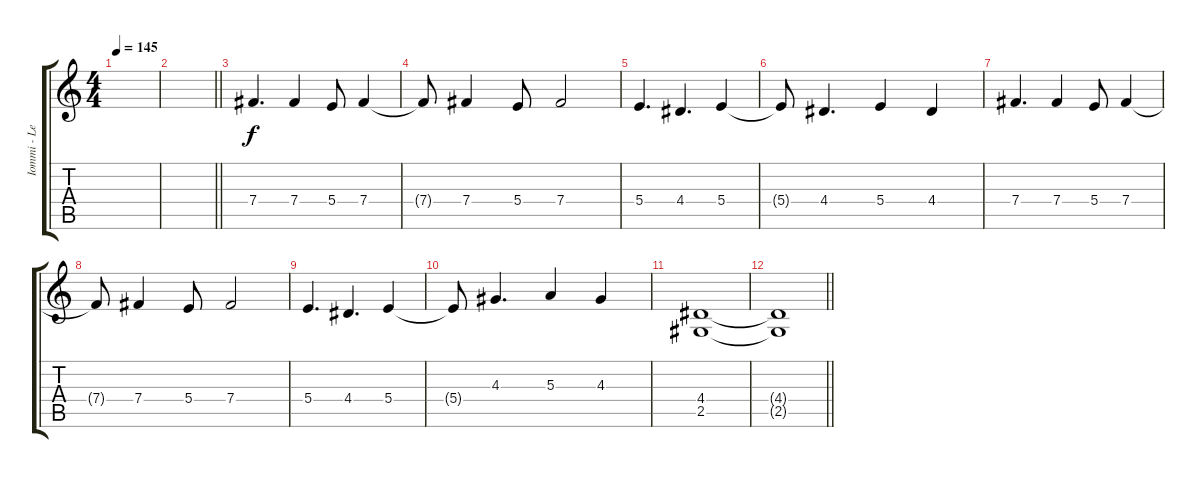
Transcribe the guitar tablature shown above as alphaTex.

\track ("Iommi - Lead (Left)" "Iommi - Le") {instrument distortionguitar}
\staff {score tabs}
\tuning (Db4 Ab3 E3 B2 Gb2 Db2) {hide}
\ts (4 4)
\tempo 145
\clef g2
\ks c
|
\barLineRight lightlight
|
7.4.4{d} 7.4.4 5.4.8 7.4.4 |
7.4{t}.8 7.4.4 5.4.8 7.4.2 |
5.4.4{d} 4.4.4{d} 5.4.4 |
5.4{t}.8 4.4.4{d} 5.4.4 4.4.4 |
7.4.4{d} 7.4.4 5.4.8 7.4.4 |
7.4{t}.8 7.4.4 5.4.8 7.4.2 |
5.4.4{d} 4.4.4{d} 5.4.4 |
5.4{t}.8 4.3.4{d} 5.3.4 4.3.4 |
(4.4 2.5).1 |
\barLineRight lightlight
(4.4{t} 2.5{t}).1
